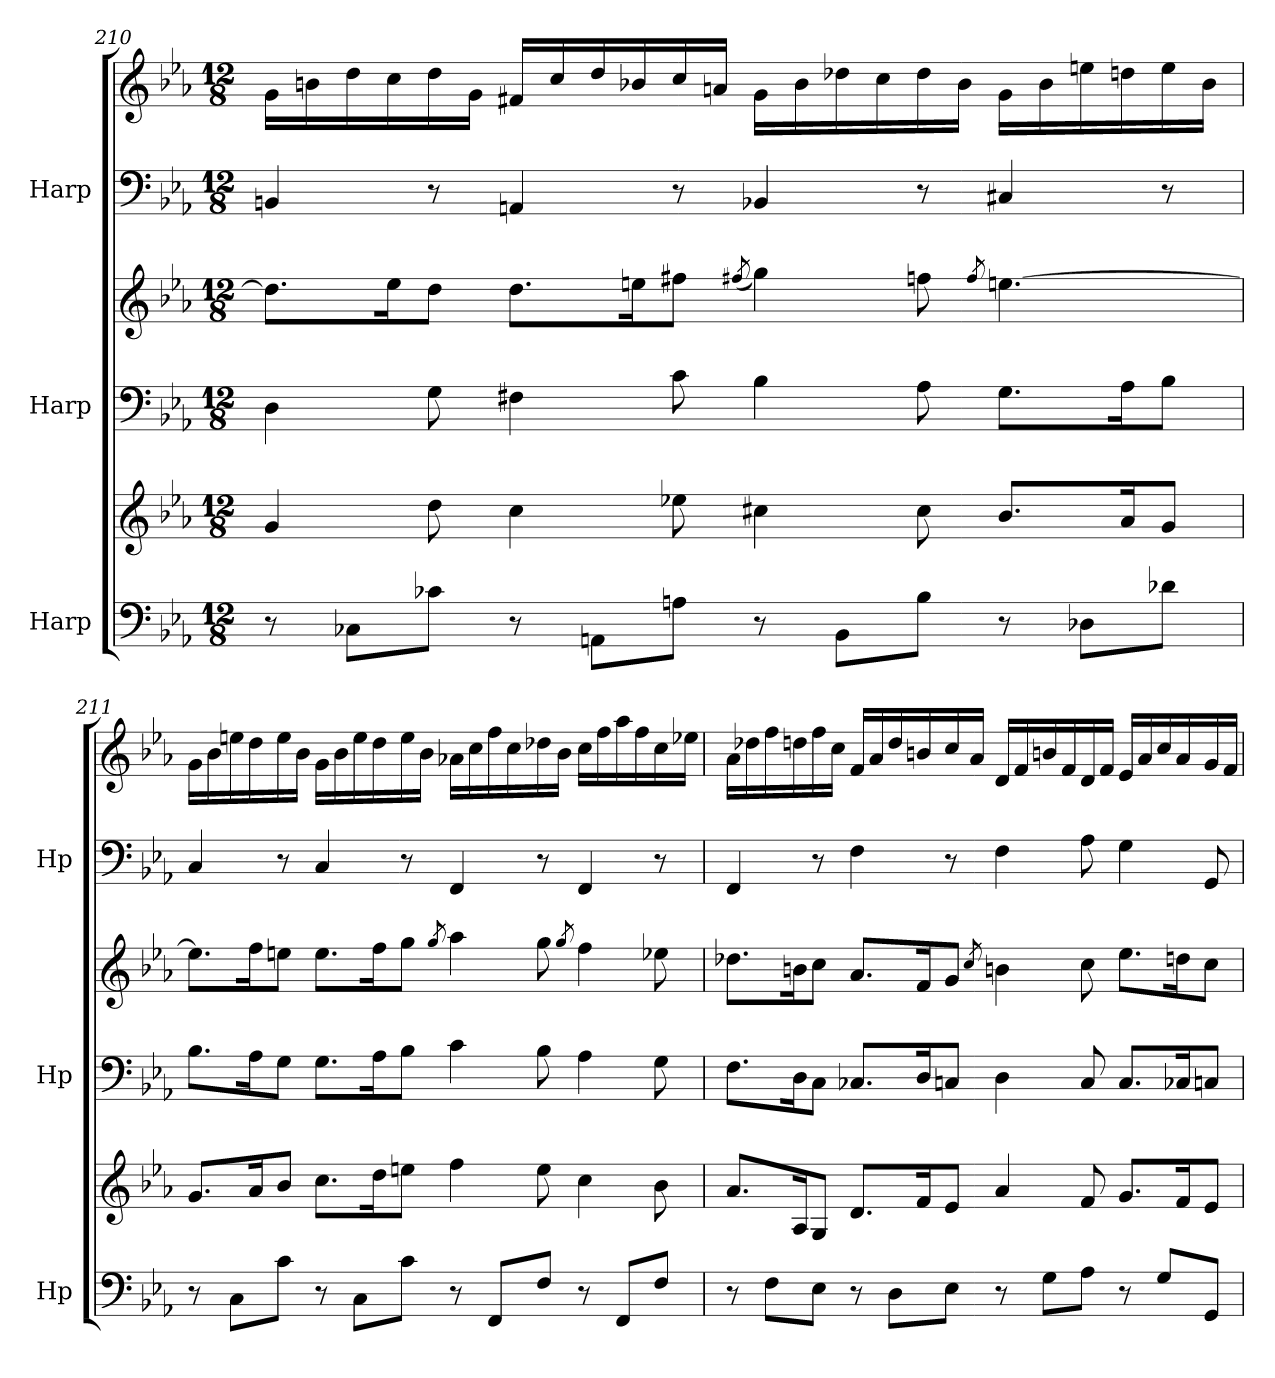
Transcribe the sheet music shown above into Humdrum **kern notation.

**kern	**kern	**kern	**kern	**kern	**kern
*part3	*part3	*part2	*part2	*part1	*part1
*staff6	*staff5	*staff4	*staff3	*staff2	*staff1
*I"Harp	*	*I"Harp	*	*I"Harp	*
*I'Hp	*	*I'Hp	*	*I'Hp	*
!!LO:LB:g=z
*clefF4	*clefG2	*clefF4	*clefG2	*clefF4	*clefG2
*k[b-e-a-]	*k[b-e-a-]	*k[b-e-a-]	*k[b-e-a-]	*k[b-e-a-]	*k[b-e-a-]
*M12/8	*M12/8	*M12/8	*M12/8	*M12/8	*M12/8
=210	=210	=210	=210	=210	=210
8r	4g/	4D\	8.dd\L]	4BBn/	16g\LL
.	.	.	.	.	16bn\
8C-X\L	.	.	.	.	16dd\
.	.	.	16ee-\K	.	16cc\
8c-X\J	8dd\	8G\	8dd\J	8r	16dd\
.	.	.	.	.	16g\JJ
8r	4cc\	4F#X\	8.dd\L	4AAn/	16f#X/LL
.	.	.	.	.	16cc/
8AAn\L	.	.	.	.	16dd/
.	.	.	16een\K	.	16b-X/
8An\J	8ee-X\	8c\	8ff#X\J	8r	16cc/
.	.	.	.	.	16an/JJ
.	.	.	(<8qff#X/	.	.
8r	4cc#X\	4B-\	4gg\)	4BB-X/	16g\LL
.	.	.	.	.	16b-\
8BB-\L	.	.	.	.	16dd-X\
.	.	.	.	.	16cc\
8B-\J	8cc#\	8A-\	8ffn\	8r	16dd-\
.	.	.	.	.	16b-\JJ
.	.	.	8qff/	.	.
8r	8.b-/L	8.G\L	[4.een\	4C#X/	16g\LL
.	.	.	.	.	16b-\
8D-X\L	.	.	.	.	16een\
.	16a-/K	16A-\K	.	.	16ddn\
8d-X\J	8g/J	8B-\J	.	8r	16ee\
.	.	.	.	.	16b-\JJ
!!LO:PB:g=z
=211	=211	=211	=211	=211	=211
8r	8.g/L	8.B-\L	8.ee\L]	4C/	16g\LL
.	.	.	.	.	16b-\
8C\L	.	.	.	.	16een\
.	16a-/K	16A-\K	16ff\K	.	16dd\
8c\J	8b-/J	8G\J	8een\J	8r	16ee\
.	.	.	.	.	16b-\JJ
8r	8.cc\L	8.G\L	8.ee\L	4C/	16g\LL
.	.	.	.	.	16b-\
8C\L	.	.	.	.	16ee\
.	16dd\K	16A-\K	16ff\K	.	16dd\
8c\J	8een\J	8B-\J	8gg\J	8r	16ee\
.	.	.	.	.	16b-\JJ
.	.	.	8qgg/	.	.
8r	4ff\	4c\	4aa-\	4FF/	16a-X\LL
.	.	.	.	.	16cc\
8FF/L	.	.	.	.	16ff\
.	.	.	.	.	16cc\
8F/J	8ee\	8B-\	8gg\	8r	16dd-X\
.	.	.	.	.	16b-\JJ
.	.	.	8qgg/	.	.
8r	4cc\	4A-\	4ff\	4FF/	16cc\LL
.	.	.	.	.	16ff\
8FF/L	.	.	.	.	16aa-\
.	.	.	.	.	16ff\
8F/J	8b-\	8G\	8ee-X\	8r	16cc\
.	.	.	.	.	16ee-X\JJ
!!LO:LB:g=z
=212	=212	=212	=212	=212	=212
8r	8.a-/L	8.F\L	8.dd-X\L	4FF/	16a-\LL
.	.	.	.	.	16dd-X\
8F\L	.	.	.	.	16ff\
.	16A-/K	16D\K	16bn\K	.	16ddn\
8E-\J	8G/J	8C\J	8cc\J	8r	16ff\
.	.	.	.	.	16cc\JJ
8r	8.d/L	8.C-X/L	8.a-/L	4F\	16f/LL
.	.	.	.	.	16a-/
8D\L	.	.	.	.	16dd/
.	16f/K	16D/K	16f/K	.	16bn/
8E-\J	8e-/J	8Cn/J	8g/J	8r	16cc/
.	.	.	.	.	16a-/JJ
.	.	.	8qcc/	.	.
8r	4a-/	4D\	4bn\	4F\	16d/LL
.	.	.	.	.	16f/
8G\L	.	.	.	.	16bn/
.	.	.	.	.	16f/
8A-\J	8f/	8C/	8cc\	8A-\	16d/
.	.	.	.	.	16f/JJ
8r	8.g/L	8.C/L	8.ee-\L	4G\	16e-/LL
.	.	.	.	.	16a-/
8G/L	.	.	.	.	16cc/
.	16f/K	16C-X/K	16ddn\K	.	16a-/
8GG/J	8e-/J	8Cn/J	8cc\J	8GG/	16g/
.	.	.	.	.	16f/JJ
=	=	=	=	=	=
*-	*-	*-	*-	*-	*-
